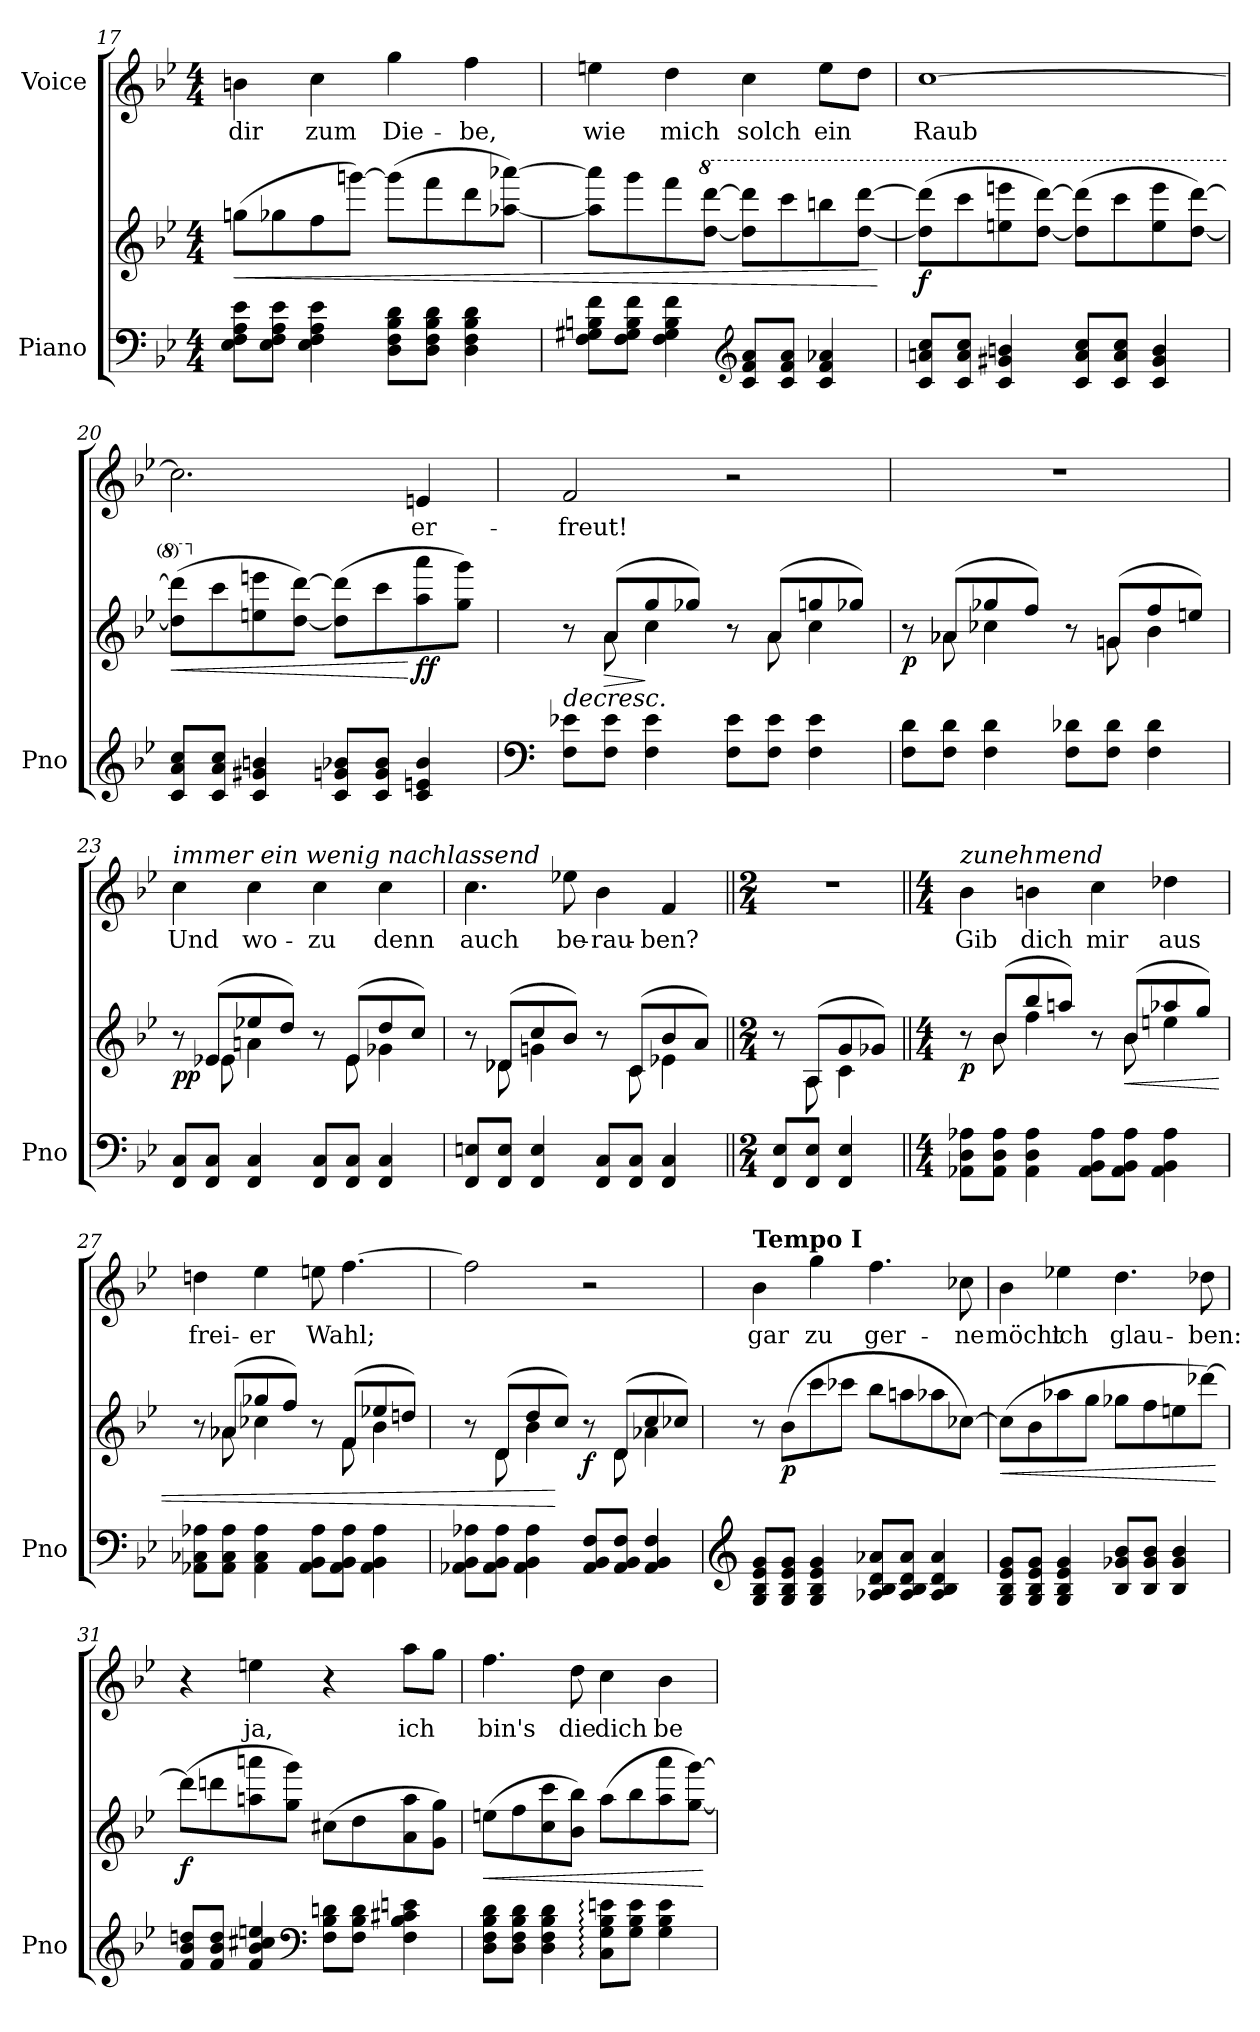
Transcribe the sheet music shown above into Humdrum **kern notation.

**kern	**kern	**dynam	**kern	**text
*part2	*part2	*part2	*part1	*part1
*staff3	*staff2	*staff2/3	*staff1	*staff1
*I"Piano	*	*	*I"Voice	*
*I'Pno	*	*	*	*
!!LO:PB:g=z
*clefF4	*clefG2	*	*clefG2	*
*k[b-e-]	*k[b-e-]	*	*k[b-e-]	*
*M4/4	*M4/4	*	*M4/4	*
=17	=17	=17	=17	=17
!	!	!LO:HP:b	!	!LO:LY:b
8E-\ 8F\ 8A\ 8e-\L	(>8ggn\L	<	4bn\	dir
8E-\ 8F\ 8A\ 8e-\J	8gg-X\	.	.	.
!	!	!	!	!LO:LY:b
4E-\ 4F\ 4A\ 4e-\	8ff\	.	4cc\	zum
.	[8gggn\J)	.	.	.
!	!	!	!	!LO:LY:b
8D\ 8F\ 8B-\ 8d\L	(>8ggg\L]	.	4gg\	Die-
8D\ 8F\ 8B-\ 8d\J	8fff\	.	.	.
!	!	!	!	!LO:LY:b
4D\ 4F\ 4B-\ 4d\	8ddd\	.	4ff\	-be,
.	[8aa-X\ [8aaa-X\J)	.	.	.
=18	=18	=18	=18	=18
!	!	!	!	!LO:LY:b
8F\ 8G#X\ 8Bn\ 8f\L	8aa-\] 8aaa-\]L	.	4een\	wie
8F\ 8G#\ 8B\ 8f\J	8ggg\	.	.	.
!	!	!	!	!LO:LY:b
4F\ 4G#\ 4B\ 4f\	8fff\	.	4dd\	mich
*	*8va	*	*	*
.	[8ddd\ [8dddd\J	.	.	.
*clefG2	*	*	*	*
!	!	!	!	!LO:LY:b
8c/ 8f/ 8a/L	8ddd\] 8dddd\]L	.	4cc\	solch
8c/ 8f/ 8a/J	8cccc\	.	.	.
!	!	!	!	!LO:LY:b
4c/ 4f/ 4a-X/	8bbbn\	.	8ee\L	ein
.	[8ddd\ [8dddd\J	.	8dd\J	.
.	.	[	.	.
=19	=19	=19	=19	=19
!	!	!LO:DY:b	!	!LO:LY:b
8c/ 8an/ 8cc/L	(>8ddd\] 8dddd\]L	f	[1cc	Raub
8c/ 8a/ 8cc/J	8cccc\	.	.	.
4c/ 4g#X/ 4bn/	8eeen\ 8eeeen\	.	.	.
.	[8ddd\ [8dddd\J)	.	.	.
8c/ 8a/ 8cc/L	(>8ddd\] 8dddd\]L	.	.	.
8c/ 8a/ 8cc/J	8cccc\	.	.	.
4c/ 4g#/ 4b/	8eee\ 8eeee\	.	.	.
.	[8ddd\ [8dddd\J)	.	.	.
=20	=20	=20	=20	=20
!	!	!LO:HP:b	!	!
8c/ 8a/ 8cc/L	(>8ddd\] 8dddd\]L	<	2.cc\]	.
*	*X8va	*	*	*
8c/ 8a/ 8cc/J	8ccc\	.	.	.
4c/ 4g#X/ 4bn/	8een\ 8eeen\	.	.	.
.	[8dd\ [8ddd\J)	.	.	.
8c/ 8gn/ 8b-X/L	(>8dd\] 8ddd\]L	.	.	.
8c/ 8g/ 8b-/J	8ccc\	.	.	.
!	!	!LO:DY:n=1:b	!	!LO:LY:b
4c/ 4en/ 4b-/	8aa\ 8aaa\	[ ff	4en/	er-
.	8gg\ 8ggg\J)	.	.	.
!!LO:LB:g=z
=21	=21	=21	=21	=21
*clefF4	*	*	*	*
!	!	!LO:HP:b	!	!LO:LY:b
*	*^	*	*	*
8F\ 8e-X\L	8r	8ryy	>	2f/	-freut!
!	!	!	!LO:HP:b	!	!
8F\ 8e-\J	(>8a/L	8a\	>	.	.
4F\ 4e-\	8gg/	4cc\	]	.	.
.	8gg-X/J)	.	.	.	.
8F\ 8e-\L	8r	8ryy	.	2r	.
8F\ 8e-\J	(>8a/L	8a\	.	.	.
4F\ 4e-\	8ggn/	4cc\	.	.	.
.	8gg-X/J)	.	.	.	.
*	*v	*v	*	*	*
.	.	]	.	.
=22	=22	=22	=22	=22
*	*^	*	*	*
!	!	!	!LO:DY:b	!	!
8F\ 8d\L	8r	8ryy	p	1r	.
8F\ 8d\J	(>8a-X/L	8a-\	.	.	.
4F\ 4d\	8gg-X/	4cc-X\	.	.	.
.	8ff/J)	.	.	.	.
8F\ 8d-X\L	8r	8ryy	.	.	.
8F\ 8d-\J	(>8gn/L	8g\	.	.	.
4F\ 4d-\	8ff/	4b-\	.	.	.
.	8een/J)	.	.	.	.
=23	=23	=23	=23	=23	=23
*	*	*	*	*MM170	*
!	!	!	!	!LO:TX:a:i:t=immer ein wenig nachlassend	!
!	!	!	!LO:DY:b	!	!LO:LY:b
8FF/ 8C/L	8r	8ryy	pp	4cc\	Und
8FF/ 8C/J	(>8e-X/L	8e-\	.	.	.
!	!	!	!	!	!LO:LY:b
4FF/ 4C/	8ee-X/	4an\	.	4cc\	wo-
.	8dd/J)	.	.	.	.
*	*	*	*	*MM160	*
!	!	!	!	!	!LO:LY:b
8FF/ 8C/L	8r	8ryy	.	4cc\	-zu
8FF/ 8C/J	(>8e-/L	8e-\	.	.	.
!	!	!	!	!	!LO:LY:b
4FF/ 4C/	8dd/	4g-X\	.	4cc\	denn
.	8cc/J)	.	.	.	.
=24	=24	=24	=24	=24	=24
*	*	*	*	*MM150	*
!	!	!	!	!	!LO:LY:b
8FF/ 8En/L	8r	8ryy	.	4.cc\	auch
8FF/ 8E/J	(>8d-X/L	8d-\	.	.	.
4FF/ 4E/	8cc/	4gn\	.	.	.
!	!	!	!	!	!LO:LY:b
.	8b-/J)	.	.	8ee-X\	be-
*	*	*	*	*MM140	*
!	!	!	!	!	!LO:LY:b
8FF/ 8C/L	8r	8ryy	.	4b-\	-rau-
8FF/ 8C/J	(>8c/L	8c\	.	.	.
!	!	!	!	!	!LO:LY:b
4FF/ 4C/	8b-/	4e-X\	.	4f/	-ben?
.	8a/J)	.	.	.	.
!!LO:LB:g=z
=25||	=25||	=25||	=25||	=25||	=25||
*M2/4	*M2/4	*	*	*M2/4	*
*	*	*	*	*MM130	*
8FF/ 8E-/L	8r	8ryy	.	2r	.
8FF/ 8E-/J	(>8A/L	8A\	.	.	.
4FF/ 4E-/	8g/	4c\	.	.	.
.	8g-X/J)	.	.	.	.
=26||	=26||	=26||	=26||	=26||	=26||
*M4/4	*M4/4	*	*	*M4/4	*
*	*	*	*	*MM140	*
!	!	!	!	!LO:TX:a:i:t=zunehmend	!
!	!	!	!LO:DY:b	!	!LO:LY:b
8AA-X\ 8D\ 8A-X\L	8r	8ryy	p	4b-\	Gib
8AA-\ 8D\ 8A-\J	(>8b-/L	8b-\	.	.	.
!	!	!	!	!	!LO:LY:b
4AA-\ 4D\ 4A-\	8bb-/	4ff\	.	4bn\	dich
.	8aan/J)	.	.	.	.
*	*	*	*	*MM145	*
!	!	!	!	!	!LO:LY:b
8AA-\ 8BB-\ 8A-\L	8r	8ryy	.	4cc\	mir
!	!	!	!LO:HP:b	!	!
8AA-\ 8BB-\ 8A-\J	(>8b-/L	8b-\	<	.	.
!	!	!	!	!	!LO:LY:b
4AA-\ 4BB-\ 4A-\	8aa-X/	4een\	.	4dd-X\	aus
.	8gg/J)	.	.	.	.
=27	=27	=27	=27	=27	=27
*	*	*	*	*MM150	*
!	!	!	!	!	!LO:LY:b
8AA-X\ 8C-X\ 8A-X\L	8r	8ryy	.	4ddn\	frei-
8AA-\ 8C-\ 8A-\J	(>8a-X/L	8a-\	.	.	.
!	!	!	!	!	!LO:LY:b
4AA-\ 4C-\ 4A-\	8gg-X/	4cc-X\	.	4ee-\	-er
.	8ff/J)	.	.	.	.
*	*	*	*	*MM157	*
!	!	!	!	!	!LO:LY:b
8AA-\ 8BB-\ 8A-\L	8r	8ryy	.	8een\	Wahl;
8AA-\ 8BB-\ 8A-\J	(>8f/L	8f\	.	[4.ff\	.
4AA-\ 4BB-\ 4A-\	8ee-X/	4b-\	.	.	.
.	8ddn/J)	.	.	.	.
=28	=28	=28	=28	=28	=28
*	*	*	*	*MM162	*
8AA-X\ 8BB-\ 8A-X\L	8r	8ryy	.	2ff\]	.
8AA-\ 8BB-\ 8A-\J	(>8d/L	8d\	.	.	.
4AA-\ 4BB-\ 4A-\	8dd/	4b-\	.	.	.
.	8cc/J)	.	[	.	.
!	!	!	!LO:DY:b	!	!
8AA-/ 8BB-/ 8F/L	8r	8ryy	f	2r	.
8AA-/ 8BB-/ 8F/J	(>8d/L	8d\	.	.	.
4AA-/ 4BB-/ 4F/	8cc/	4a-X\	.	.	.
.	8cc-X/J)	.	.	.	.
*	*v	*v	*	*	*
!!LO:LB:g=z
=29	=29	=29	=29	=29
*clefG2	*	*	*	*
!	!	!	!LO:TX:a:B:t=Tempo I	!
!	!	!	!	!LO:LY:b
8G/ 8B-/ 8e-/ 8g/L	8r	.	4b-\	gar
!	!	!LO:DY:b	!	!
8G/ 8B-/ 8e-/ 8g/J	(>8b-\L	p	.	.
!	!	!	!	!LO:LY:b
4G/ 4B-/ 4e-/ 4g/	8ccc\	.	4gg\	zu
.	8ccc-X\J	.	.	.
!	!	!	!	!LO:LY:b
8A-X/ 8B-/ 8d/ 8a-X/L	8bb-\L	.	4.ff\	ger-
8A-/ 8B-/ 8d/ 8a-/J	8aan\	.	.	.
4A-/ 4B-/ 4d/ 4a-/	8aa-X\	.	.	.
!	!	!	!	!LO:LY:b
.	[8cc-X\J)	.	8cc-X\	-ne
=30	=30	=30	=30	=30
!	!	!LO:HP:b	!	!LO:LY:b
8G/ 8B-/ 8e-/ 8g/L	(>8cc-\L]	<	4b-\	möcht
8G/ 8B-/ 8e-/ 8g/J	8b-\	.	.	.
!	!	!	!	!LO:LY:b
4G/ 4B-/ 4e-/ 4g/	8aa-X\	.	4ee-X\	ich
.	8gg\J	.	.	.
!	!	!	!	!LO:LY:b
8B-/ 8g-X/ 8b-/L	8gg-X\L	.	4.dd\	glau-
8B-/ 8g-/ 8b-/J	8ff\	.	.	.
4B-/ 4g-/ 4b-/	8een\	.	.	.
!	!	!	!	!LO:LY:b
.	[8ddd-X\J)	.	8dd-X\	-ben:
.	.	[	.	.
=31	=31	=31	=31	=31
!	!	!LO:DY:b	!	!
8f/ 8b-/ 8ddn/L	(>8ddd-\L]	f	4r	.
8f/ 8b-/ 8dd/J	8dddn\	.	.	.
!	!	!	!	!LO:LY:b
4f/ 4b-/ 4cc#X/ 4een/	8aan\ 8aaan\	.	4een\	ja,
.	8gg\ 8ggg\J)	.	.	.
*clefF4	*	*	*	*
8F\ 8B-\ 8dn\L	(>8cc#X\L	.	4r	.
8F\ 8B-\ 8d\J	8dd\	.	.	.
!	!	!	!	!LO:LY:b
4F\ 4B-\ 4c#X\ 4en\	8a\ 8aa\	.	8aa\L	ich
.	8g\ 8gg\J)	.	8gg\J	.
=32	=32	=32	=32	=32
!	!	!LO:HP:b	!	!LO:LY:b
8D\ 8F\ 8B-\ 8d\L	(>8een\L	<	4.ff\	bin's
8D\ 8F\ 8B-\ 8d\J	8ff\	.	.	.
4D\ 4F\ 4B-\ 4d\	8cc\ 8ccc\	.	.	.
!	!	!	!	!LO:LY:b
.	8b-\ 8bb-\J)	.	8dd\	die
!	!	!	!	!LO:LY:b
8C\: 8G\: 8B-\: 8en\:L	(>8aa\L	.	4cc\	dich
8G\ 8B-\ 8e\J	8bb-\	.	.	.
!	!	!	!	!LO:LY:b
4G\ 4B-\ 4e\	8aa\ 8aaa\	.	4b-\	be-
.	[8gg\ [8ggg\J)	.	.	.
.	.	[	.	.
=	=	=	=	=
*-	*-	*-	*-	*-
